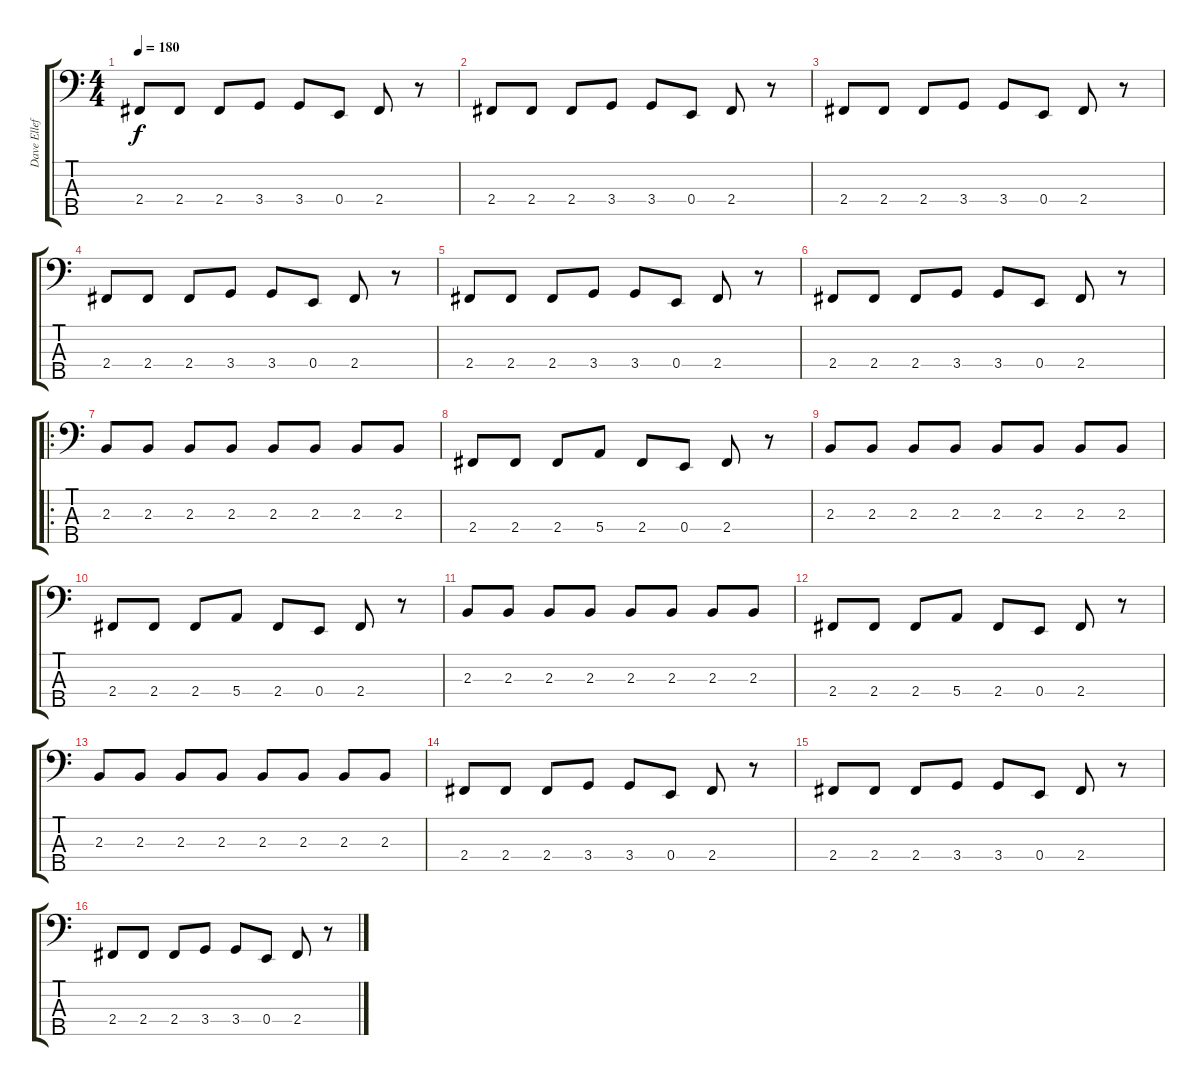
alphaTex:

\track ("Dave Ellefson" "Dave Ellef") {instrument electricbasspick}
\staff {score tabs}
\tuning (G2 D2 A1 E1 B0) {hide}
\ts (4 4)
\tempo 180
\clef f4
\ks c
2.4.8{dy f} 2.4.8 2.4.8 3.4.8 3.4.8 0.4.8 2.4.8 r.8 |
2.4.8 2.4.8 2.4.8 3.4.8 3.4.8 0.4.8 2.4.8 r.8 |
2.4.8 2.4.8 2.4.8 3.4.8 3.4.8 0.4.8 2.4.8 r.8 |
2.4.8 2.4.8 2.4.8 3.4.8 3.4.8 0.4.8 2.4.8 r.8 |
2.4.8 2.4.8 2.4.8 3.4.8 3.4.8 0.4.8 2.4.8 r.8 |
2.4.8 2.4.8 2.4.8 3.4.8 3.4.8 0.4.8 2.4.8 r.8 |
\ro
2.3.8 2.3.8 2.3.8 2.3.8 2.3.8 2.3.8 2.3.8 2.3.8 |
2.4.8 2.4.8 2.4.8 5.4.8 2.4.8 0.4.8 2.4.8 r.8 |
2.3.8 2.3.8 2.3.8 2.3.8 2.3.8 2.3.8 2.3.8 2.3.8 |
2.4.8 2.4.8 2.4.8 5.4.8 2.4.8 0.4.8 2.4.8 r.8 |
2.3.8 2.3.8 2.3.8 2.3.8 2.3.8 2.3.8 2.3.8 2.3.8 |
2.4.8 2.4.8 2.4.8 5.4.8 2.4.8 0.4.8 2.4.8 r.8 |
2.3.8 2.3.8 2.3.8 2.3.8 2.3.8 2.3.8 2.3.8 2.3.8 |
2.4.8 2.4.8 2.4.8 3.4.8 3.4.8 0.4.8 2.4.8 r.8 |
2.4.8 2.4.8 2.4.8 3.4.8 3.4.8 0.4.8 2.4.8 r.8 |
2.4.8 2.4.8 2.4.8 3.4.8 3.4.8 0.4.8 2.4.8 r.8
